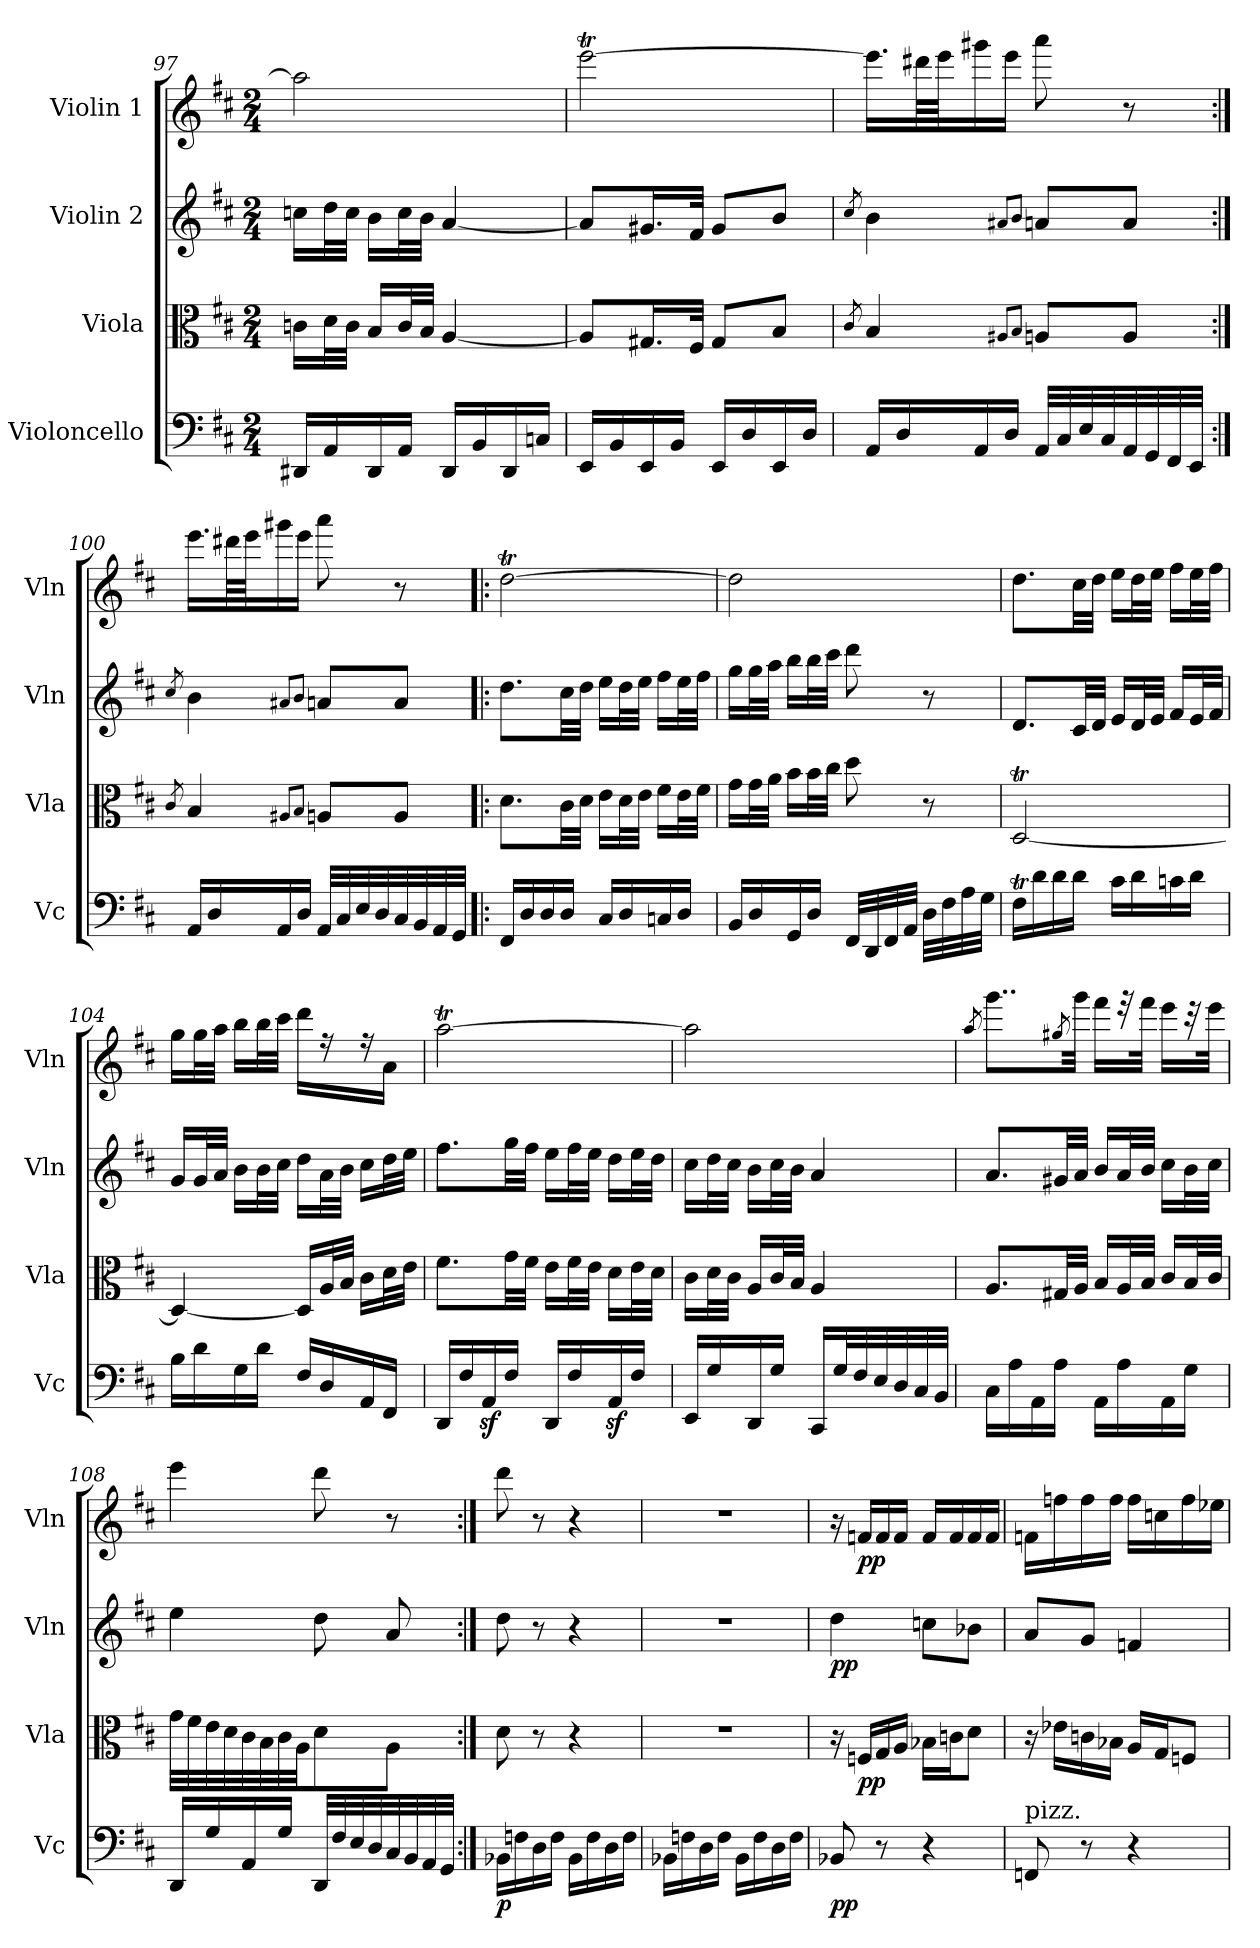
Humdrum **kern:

**kern	**dynam	**kern	**dynam	**kern	**dynam	**kern	**dynam
*part4	*part4	*part3	*part3	*part2	*part2	*part1	*part1
*staff4	*staff4	*staff3	*staff3	*staff2	*staff2	*staff1	*staff1
*I"Violoncello	*	*I"Viola	*	*I"Violin 2	*	*I"Violin 1	*
*I'Vc	*	*I'Vla	*	*I'Vln	*	*I'Vln	*
*clefF4	*	*clefC3	*	*clefG2	*	*clefG2	*
*k[f#c#]	*	*k[f#c#]	*	*k[f#c#]	*	*k[f#c#]	*
*D:	*	*D:	*	*D:	*	*D:	*
*M2/4	*	*M2/4	*	*M2/4	*	*M2/4	*
=97	=97	=97	=97	=97	=97	=97	=97
16DD#X/LL	.	16cn\LL	.	16ccn\LL	.	2aa\]	.
16AA/	.	32d\L	.	32dd\L	.	.	.
.	.	32c\JJJ	.	32cc\JJJ	.	.	.
16DD#/	.	16B/LL	.	16b\LL	.	.	.
16AA/JJ	.	32c/L	.	32cc\L	.	.	.
.	.	32B/JJJ	.	32b\JJJ	.	.	.
16DD#/LL	.	[4A/	.	[4a/	.	.	.
16BB/	.	.	.	.	.	.	.
16DD#/	.	.	.	.	.	.	.
16Cn/JJ	.	.	.	.	.	.	.
!!LO:LB:g=z
=98	=98	=98	=98	=98	=98	=98	=98
16EE/LL	.	8A/L]	.	8a/L]	.	[2eeeT\	.
16BB/	.	.	.	.	.	.	.
16EE/	.	16.G#X/L	.	16.g#X/L	.	.	.
16BB/JJ	.	.	.	.	.	.	.
.	.	32F#/JJk	.	32f#/JJk	.	.	.
16EE/LL	.	8G#/L	.	8g#/L	.	.	.
16D/	.	.	.	.	.	.	.
16EE/	.	8B/J	.	8b/J	.	.	.
16D/JJ	.	.	.	.	.	.	.
=99	=99	=99	=99	=99	=99	=99	=99
.	.	8qc#/	.	8qcc#/	.	.	.
16AA/LL	.	4B/	.	4b\	.	16.eee\LL]	.
16D/	.	.	.	.	.	.	.
.	.	.	.	.	.	64ddd#X\LL	.
.	.	.	.	.	.	64eee\JJ	.
16AA/	.	.	.	.	.	16ggg#X\	.
16D/JJ	.	.	.	.	.	16eee\JJ	.
.	.	8qA#X/L	.	8qa#X/L	.	.	.
.	.	8qB/J	.	8qb/J	.	.	.
32AA/LLL	.	8An/L	.	8an/L	.	8aaa\	.
32C#/	.	.	.	.	.	.	.
32E/	.	.	.	.	.	.	.
32C#/	.	.	.	.	.	.	.
32AA/	.	8A/J	.	8a/J	.	8r	.
32GG/	.	.	.	.	.	.	.
32FF#/	.	.	.	.	.	.	.
32EE/JJJ	.	.	.	.	.	.	.
!!LO:PB:g=z
=100:|!	=100:|!	=100:|!	=100:|!	=100:|!	=100:|!	=100:|!	=100:|!
.	.	8qc#/	.	8qcc#/	.	.	.
16AA/LL	.	4B/	.	4b\	.	16.eee\LL	.
16D/	.	.	.	.	.	.	.
.	.	.	.	.	.	64ddd#X\LL	.
.	.	.	.	.	.	64eee\JJ	.
16AA/	.	.	.	.	.	16ggg#X\	.
16D/JJ	.	.	.	.	.	16eee\JJ	.
.	.	8qA#X/L	.	8qa#X/L	.	.	.
.	.	8qB/J	.	8qb/J	.	.	.
32AA/LLL	.	8An/L	.	8an/L	.	8aaa\	.
32C#/	.	.	.	.	.	.	.
32E/	.	.	.	.	.	.	.
32D/	.	.	.	.	.	.	.
32C#/	.	8A/J	.	8a/J	.	8r	.
32BB/	.	.	.	.	.	.	.
32AA/	.	.	.	.	.	.	.
32GG/JJJ	.	.	.	.	.	.	.
=101!|:	=101!|:	=101!|:	=101!|:	=101!|:	=101!|:	=101!|:	=101!|:
16FF#/LL	.	8.d\L	.	8.dd\L	.	[2ddT\	.
16D/	.	.	.	.	.	.	.
16D/	.	.	.	.	.	.	.
16D/JJ	.	32c#\LL	.	32cc#\LL	.	.	.
.	.	32d\JJJ	.	32dd\JJJ	.	.	.
16C#/LL	.	16e\LL	.	16ee\LL	.	.	.
16D/	.	32d\L	.	32dd\L	.	.	.
.	.	32e\JJJ	.	32ee\JJJ	.	.	.
16Cn/	.	16f#\LL	.	16ff#\LL	.	.	.
16D/JJ	.	32e\L	.	32ee\L	.	.	.
.	.	32f#\JJJ	.	32ff#\JJJ	.	.	.
!!LO:PB:g=z
=102	=102	=102	=102	=102	=102	=102	=102
16BB/LL	.	16g\LL	.	16gg\LL	.	2dd\]	.
16D/	.	32g\L	.	32gg\L	.	.	.
.	.	32a\JJJ	.	32aa\JJJ	.	.	.
16GG/	.	16b\LL	.	16bb\LL	.	.	.
16D/JJ	.	32b\L	.	32bb\L	.	.	.
.	.	32cc#\JJJ	.	32ccc#\JJJ	.	.	.
32FF#/LLL	.	8dd\	.	8ddd\	.	.	.
32DD/	.	.	.	.	.	.	.
32FF#/	.	.	.	.	.	.	.
32AA/JJJ	.	.	.	.	.	.	.
32D\LLL	.	8r	.	8r	.	.	.
32F#\	.	.	.	.	.	.	.
32A\	.	.	.	.	.	.	.
32G\JJJ	.	.	.	.	.	.	.
=103	=103	=103	=103	=103	=103	=103	=103
16F#t\LL	.	[2DT/	.	8.d/L	.	8.dd\L	.
16d\	.	.	.	.	.	.	.
16d\	.	.	.	.	.	.	.
16d\JJ	.	.	.	32c#/LL	.	32cc#\LL	.
.	.	.	.	32d/JJJ	.	32dd\JJJ	.
16c#\LL	.	.	.	16e/LL	.	16ee\LL	.
16d\	.	.	.	32d/L	.	32dd\L	.
.	.	.	.	32e/JJJ	.	32ee\JJJ	.
16cn\	.	.	.	16f#/LL	.	16ff#\LL	.
16d\JJ	.	.	.	32e/L	.	32ee\L	.
.	.	.	.	32f#/JJJ	.	32ff#\JJJ	.
=104	=104	=104	=104	=104	=104	=104	=104
16B\LL	.	4D/_	.	16g/LL	.	16gg\LL	.
16d\	.	.	.	32g/L	.	32gg\L	.
.	.	.	.	32a/JJJ	.	32aa\JJJ	.
16G\	.	.	.	16b\LL	.	16bb\LL	.
16d\JJ	.	.	.	32b\L	.	32bb\L	.
.	.	.	.	32cc#\JJJ	.	32ccc#\JJJ	.
16F#/LL	.	16D/LL]	.	16dd\LL	.	16ddd\LL	.
16D/	.	32A/L	.	32a\L	.	16r	.
.	.	32B/JJJ	.	32b\JJJ	.	.	.
16AA/	.	16c#\LL	.	16cc#\LL	.	16r	.
16FF#/JJ	.	32d\L	.	32dd\L	.	16a\JJ	.
.	.	32e\JJJ	.	32ee\JJJ	.	.	.
!!LO:LB:g=z
=105	=105	=105	=105	=105	=105	=105	=105
16DD/LL	.	8.f#\L	.	8.ff#\L	.	[2aaT\	.
16F#/	.	.	.	.	.	.	.
16AAz</	.	.	.	.	.	.	.
16F#/JJ	.	32g\LL	.	32gg\LL	.	.	.
.	.	32f#\JJJ	.	32ff#\JJJ	.	.	.
16DD/LL	.	16e\LL	.	16ee\LL	.	.	.
16F#/	.	32f#\L	.	32ff#\L	.	.	.
.	.	32e\JJJ	.	32ee\JJJ	.	.	.
16AAz</	.	16d\LL	.	16dd\LL	.	.	.
16F#/JJ	.	32e\L	.	32ee\L	.	.	.
.	.	32d\JJJ	.	32dd\JJJ	.	.	.
=106	=106	=106	=106	=106	=106	=106	=106
16EE/LL	.	16c#\LL	.	16cc#\LL	.	2aa\]	.
16G/	.	32d\L	.	32dd\L	.	.	.
.	.	32c#\JJJ	.	32cc#\JJJ	.	.	.
16DD/	.	16A/LL	.	16b\LL	.	.	.
16G/JJ	.	32c#/L	.	32cc#\L	.	.	.
.	.	32B/JJJ	.	32b\JJJ	.	.	.
16CC#/LL	.	4A/	.	4a/	.	.	.
32G/L	.	.	.	.	.	.	.
32F#/	.	.	.	.	.	.	.
32E/	.	.	.	.	.	.	.
32D/	.	.	.	.	.	.	.
32C#/	.	.	.	.	.	.	.
32BB/JJJ	.	.	.	.	.	.	.
=107	=107	=107	=107	=107	=107	=107	=107
.	.	.	.	.	.	8qaa/	.
16C#\LL	.	8.A/L	.	8.a/L	.	8..ggg\L	.
16A\	.	.	.	.	.	.	.
16AA\	.	.	.	.	.	.	.
16A\JJ	.	32G#X/LL	.	32g#X/LL	.	.	.
.	.	.	.	.	.	8qgg#X/	.
.	.	32A/JJJ	.	32a/JJJ	.	32ggg\Jkk	.
16AA\LL	.	16B/LL	.	16b/LL	.	16fff#\LL	.
16A\	.	32A/L	.	32a/L	.	32r	.
.	.	32B/JJJ	.	32b/JJJ	.	32fff#\JJk	.
16AA\	.	16c#/LL	.	16cc#\LL	.	16eee\LL	.
16G\JJ	.	32B/L	.	32b\L	.	32r	.
.	.	32c#/JJJ	.	32cc#\JJJ	.	32eee\JJk	.
!!LO:PB:g=z
=108	=108	=108	=108	=108	=108	=108	=108
16DD/LL	.	32g\LLL	.	4ee\	.	4eee\	.
.	.	32f#\	.	.	.	.	.
16G/	.	32e\	.	.	.	.	.
.	.	32d\	.	.	.	.	.
16AA/	.	32c#\	.	.	.	.	.
.	.	32B\	.	.	.	.	.
16G/JJ	.	32c#\	.	.	.	.	.
.	.	32A\JJ	.	.	.	.	.
32DD/LLL	.	8d\	.	8dd\	.	8ddd\	.
32F#/	.	.	.	.	.	.	.
32E/	.	.	.	.	.	.	.
32D/	.	.	.	.	.	.	.
32C#/	.	8A\J	.	8a/	.	8r	.
32BB/	.	.	.	.	.	.	.
32AA/	.	.	.	.	.	.	.
32GG/JJJ	.	.	.	.	.	.	.
=109:|!	=109:|!	=109:|!	=109:|!	=109:|!	=109:|!	=109:|!	=109:|!
!	!LO:DY:b	!	!	!	!	!	!
16BB-X\LL	p	8d\	.	8dd\	.	8ddd\	.
16Fn\	.	.	.	.	.	.	.
16D\	.	8r	.	8r	.	8r	.
16F\JJ	.	.	.	.	.	.	.
16BB-\LL	.	4r	.	4r	.	4r	.
16F\	.	.	.	.	.	.	.
16D\	.	.	.	.	.	.	.
16F\JJ	.	.	.	.	.	.	.
=110	=110	=110	=110	=110	=110	=110	=110
16BB-X\LL	.	2r	.	2r	.	2r	.
16Fn\	.	.	.	.	.	.	.
16D\	.	.	.	.	.	.	.
16F\JJ	.	.	.	.	.	.	.
16BB-\LL	.	.	.	.	.	.	.
16F\	.	.	.	.	.	.	.
16D\	.	.	.	.	.	.	.
16F\JJ	.	.	.	.	.	.	.
!!LO:PB:g=z
=111	=111	=111	=111	=111	=111	=111	=111
!	!LO:DY:b	!	!	!	!LO:DY:b	!	!
8BB-X/	pp	16r	.	4dd\	pp	16r	.
!	!	!	!LO:DY:b	!	!	!	!LO:DY:b
.	.	16Fn/LL	pp	.	.	16fn/LL	pp
8r	.	16G/	.	.	.	16f/	.
.	.	16A/JJ	.	.	.	16f/JJ	.
4r	.	16B-X\LL	.	8ccn\L	.	16f/LL	.
.	.	16cn\J	.	.	.	16f/	.
.	.	8d\J	.	8b-X\J	.	16f/	.
.	.	.	.	.	.	16f/JJ	.
=112	=112	=112	=112	=112	=112	=112	=112
!LO:TX:a:t=pizz.	!	!	!	!	!	!	!
8FFn/	.	16r	.	8a/L	.	16fn\LL	.
.	.	16e-X\LL	.	.	.	16ffn\	.
8r	.	16cn\	.	8g/J	.	16ff\	.
.	.	16B-X\JJ	.	.	.	16ff\JJ	.
4r	.	16A/LL	.	4fn/	.	16ff\LL	.
.	.	16G/J	.	.	.	16ccn\	.
.	.	8Fn/J	.	.	.	16ff\	.
.	.	.	.	.	.	16ee-X\JJ	.
=	=	=	=	=	=	=	=
*-	*-	*-	*-	*-	*-	*-	*-
